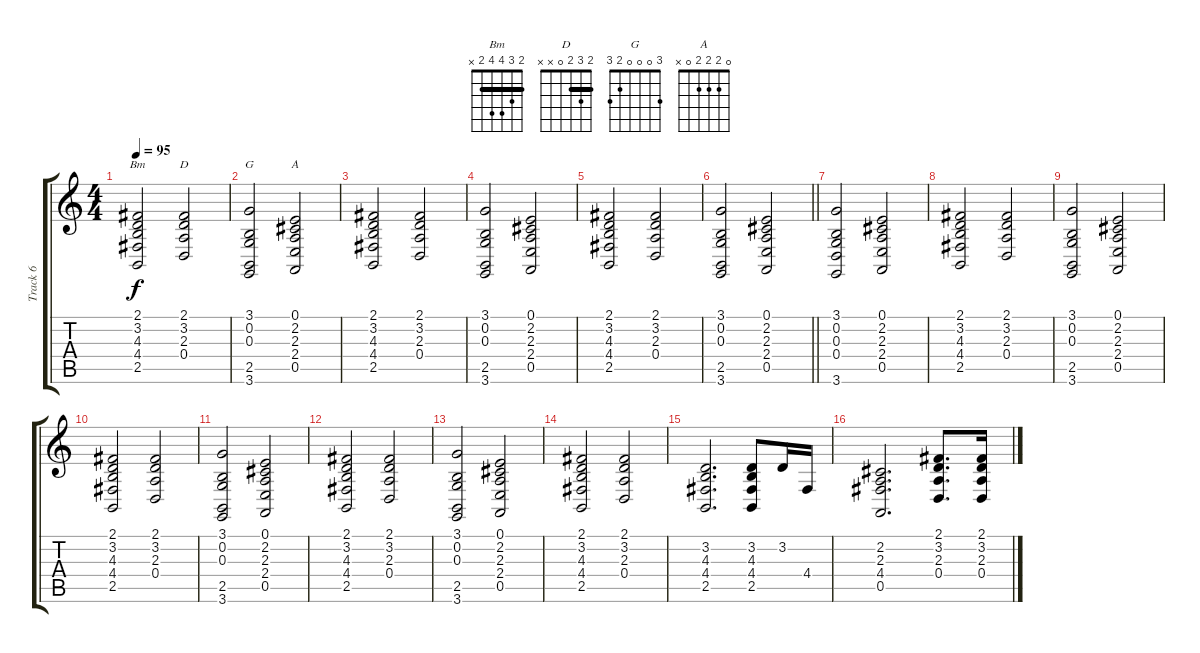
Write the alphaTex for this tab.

\track ("Track 6" "Track 6") {instrument acousticgrandpiano}
\staff {score tabs}
\tuning (E4 B3 G3 D3 A2 E2) {hide}
\chord ("Bm" 2 3 4 4 2 x) {barre 2}
\chord ("D" 2 3 2 0 x x) {barre 2}
\chord ("G" 3 0 0 0 2 3)
\chord ("A" 0 2 2 2 0 x)
\ts (4 4)
\tempo 95
\clef g2
\ks c
(2.1 3.2 4.3 4.4 2.5).2{ch "Bm" dy f} (2.1 3.2 2.3 0.4).2{ch "D"} |
(3.1 0.2 0.3 2.5 3.6).2{ch "G"} (0.1 2.2 2.3 2.4 0.5).2{ch "A"} |
(2.1 3.2 4.3 4.4 2.5).2 (2.1 3.2 2.3 0.4).2 |
(3.1 0.2 0.3 2.5 3.6).2 (0.1 2.2 2.3 2.4 0.5).2 |
(2.1 3.2 4.3 4.4 2.5).2 (2.1 3.2 2.3 0.4).2 |
\barLineRight lightlight
(3.1 0.2 0.3 2.5 3.6).2 (0.1 2.2 2.3 2.4 0.5).2 |
(3.1 0.2 0.3 0.4 3.6).2{instrument choiraahs} (0.1 2.2 2.3 2.4 0.5).2 |
(2.1 3.2 4.3 4.4 2.5).2 (2.1 3.2 2.3 0.4).2 |
(3.1 0.2 0.3 2.5 3.6).2 (0.1 2.2 2.3 2.4 0.5).2 |
(2.1 3.2 4.3 4.4 2.5).2 (2.1 3.2 2.3 0.4).2 |
(3.1 0.2 0.3 2.5 3.6).2 (0.1 2.2 2.3 2.4 0.5).2 |
(2.1 3.2 4.3 4.4 2.5).2 (2.1 3.2 2.3 0.4).2 |
(3.1 0.2 0.3 2.5 3.6).2 (0.1 2.2 2.3 2.4 0.5).2 |
(2.1 3.2 4.3 4.4 2.5).2 (2.1 3.2 2.3 0.4).2 |
(3.2 4.3 4.4 2.5).2{d instrument acousticgrandpiano} (3.2 4.3 4.4 2.5).8 3.2.16 4.4.16 |
(2.2 2.3 4.4 0.5).2{d} (2.1 3.2 2.3 0.4).8{d} (2.1 3.2 2.3 0.4).16
